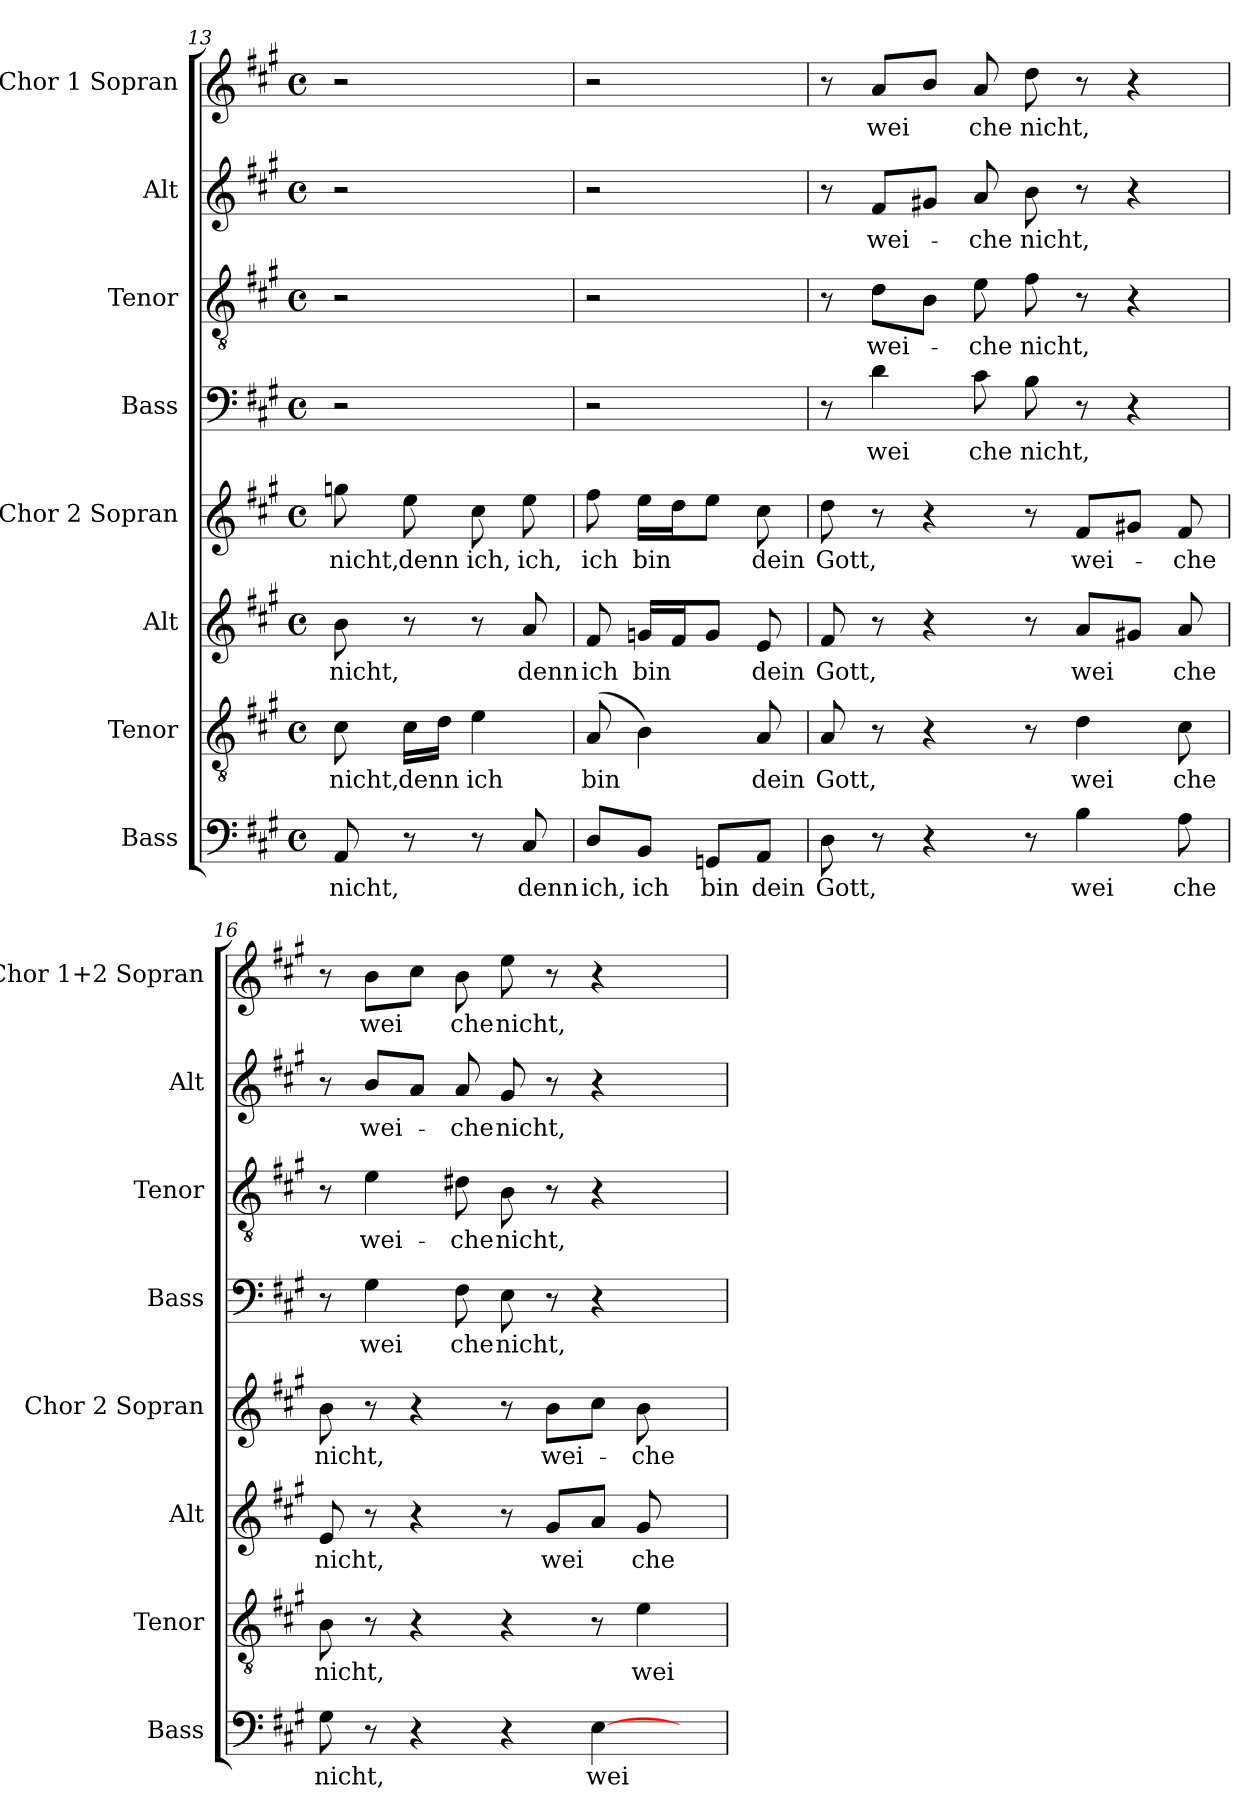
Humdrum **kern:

**kern	**text	**kern	**text	**kern	**text	**kern	**text	**kern	**text	**kern	**text	**kern	**text	**kern	**text
*part8	*part8	*part7	*part7	*part6	*part6	*part5	*part5	*part4	*part4	*part3	*part3	*part2	*part2	*part1	*part1
*staff8	*staff8	*staff7	*staff7	*staff6	*staff6	*staff5	*staff5	*staff4	*staff4	*staff3	*staff3	*staff2	*staff2	*staff1	*staff1
*I"Bass	*	*I"Tenor	*	*I"Alt	*	*I"Chor 2  Sopran	*	*I"Bass	*	*I"Tenor	*	*I"Alt	*	*I"Chor 1  Sopran	*
*I'Bass	*	*I'Tenor	*	*I'Alt	*	*I'Chor 2  Sopran	*	*I'Bass	*	*I'Tenor	*	*I'Alt	*	*I'Chor 1+2  Sopran	*
*clefF4	*	*clefGv2	*	*clefG2	*	*clefG2	*	*clefF4	*	*clefGv2	*	*clefG2	*	*clefG2	*
*k[f#c#g#]	*	*k[f#c#g#]	*	*k[f#c#g#]	*	*k[f#c#g#]	*	*k[f#c#g#]	*	*k[f#c#g#]	*	*k[f#c#g#]	*	*k[f#c#g#]	*
*A:	*	*A:	*	*A:	*	*A:	*	*A:	*	*A:	*	*A:	*	*A:	*
*M4/4	*	*M4/4	*	*M4/4	*	*M4/4	*	*M4/4	*	*M4/4	*	*M4/4	*	*M4/4	*
*met(c)	*	*met(c)	*	*met(c)	*	*met(c)	*	*met(c)	*	*met(c)	*	*met(c)	*	*met(c)	*
=13	=13	=13	=13	=13	=13	=13	=13	=13	=13	=13	=13	=13	=13	=13	=13
!	!LO:LY:b:cj	!	!LO:LY:b:cj	!	!LO:LY:b:cj	!	!LO:LY:b:cj	!	!	!	!	!	!	!	!
8AA/	nicht,	8c#\	nicht,	8b\	nicht,	8ggn\	nicht,	2r	.	2r	.	2r	.	2r	.
!	!	!	!LO:LY:b	!	!	!	!LO:LY:b:cj	!	!	!	!	!	!	!	!
8r	.	16c#\L	denn	8r	.	8ee\	denn	.	.	.	.	.	.	.	.
.	.	16d\J	.	.	.	.	.	.	.	.	.	.	.	.	.
!	!	!	!LO:LY:b:cj	!	!	!	!LO:LY:b:cj	!	!	!	!	!	!	!	!
8r	.	4e\	ich	8r	.	8cc#\	ich,	.	.	.	.	.	.	.	.
!	!LO:LY:b:cj	!	!	!	!LO:LY:b:cj	!	!LO:LY:b:cj	!	!	!	!	!	!	!	!
8C#/	denn	.	.	8a/	denn	8ee\	ich,	.	.	.	.	.	.	.	.
!!LO:PB:g=z
=14	=14	=14	=14	=14	=14	=14	=14	=14	=14	=14	=14	=14	=14	=14	=14
!	!LO:LY:b:cj	!	!LO:LY:b	!	!LO:LY:b:cj	!	!LO:LY:b:cj	!	!	!	!	!	!	!	!
8D/L	ich,	(>8A/	bin	8f#/	ich	8ff#\	ich	2r	.	2r	.	2r	.	2r	.
!	!LO:LY:b:cj	!	!	!	!LO:LY:b	!	!LO:LY:b	!	!	!	!	!	!	!	!
8BB/J	ich	4B\)	.	16gn/L	bin	16ee\L	bin	.	.	.	.	.	.	.	.
.	.	.	.	16f#/	.	16dd\	.	.	.	.	.	.	.	.	.
!	!LO:LY:b:cj	!	!	!	!	!	!	!	!	!	!	!	!	!	!
8GGn/L	bin	.	.	8g/J	.	8ee\J	.	.	.	.	.	.	.	.	.
!	!LO:LY:b:cj	!	!LO:LY:b:cj	!	!LO:LY:b:cj	!	!LO:LY:b:cj	!	!	!	!	!	!	!	!
8AA/J	dein	8A/	dein	8e/	dein	8cc#\	dein	.	.	.	.	.	.	.	.
=15	=15	=15	=15	=15	=15	=15	=15	=15	=15	=15	=15	=15	=15	=15	=15
!	!LO:LY:b:cj	!	!LO:LY:b:cj	!	!LO:LY:b:cj	!	!LO:LY:b:cj	!	!	!	!	!	!	!	!
8D\	Gott,	8A/	Gott,	8f#/	Gott,	8dd\	Gott,	8r	.	8r	.	8r	.	8r	.
!	!	!	!	!	!	!	!	!	!LO:LY:b:cj	!	!LO:LY:b	!	!LO:LY:b	!	!LO:LY:b
8r	.	8r	.	8r	.	8r	.	4d\	wei	8d\L	wei-	8f#/L	wei-	8a/L	wei
4r	.	4r	.	4r	.	4r	.	.	.	8B\J	.	8g#X/J	.	8b/J	.
!	!	!	!	!	!	!	!	!	!LO:LY:b:cj	!	!LO:LY:b:cj	!	!LO:LY:b:cj	!	!LO:LY:b:cj
.	.	.	.	.	.	.	.	8c#\	che	8e\	-che	8a/	-che	8a/	che
!	!	!	!	!	!	!	!	!	!LO:LY:b:cj	!	!LO:LY:b:cj	!	!LO:LY:b:cj	!	!LO:LY:b:cj
8r	.	8r	.	8r	.	8r	.	8B\	nicht,	8f#\	nicht,	8b\	nicht,	8dd\	nicht,
!	!LO:LY:b:cj	!	!LO:LY:b:cj	!	!LO:LY:b	!	!LO:LY:b	!	!	!	!	!	!	!	!
4B\	wei	4d\	wei	8a/L	wei	8f#/L	wei-	8r	.	8r	.	8r	.	8r	.
.	.	.	.	8g#X/J	.	8g#X/J	.	4r	.	4r	.	4r	.	4r	.
!	!LO:LY:b:cj	!	!LO:LY:b:cj	!	!LO:LY:b:cj	!	!LO:LY:b:cj	!	!	!	!	!	!	!	!
8A\	che	8c#\	che	8a/	che	8f#/	-che	.	.	.	.	.	.	.	.
=16	=16	=16	=16	=16	=16	=16	=16	=16	=16	=16	=16	=16	=16	=16	=16
!	!LO:LY:b:cj	!	!LO:LY:b:cj	!	!LO:LY:b:cj	!	!LO:LY:b:cj	!	!	!	!	!	!	!	!
8G#\	nicht,	8B\	nicht,	8e/	nicht,	8b\	nicht,	8r	.	8r	.	8r	.	8r	.
!	!	!	!	!	!	!	!	!	!LO:LY:b:cj	!	!LO:LY:b:cj	!	!LO:LY:b	!	!LO:LY:b
8r	.	8r	.	8r	.	8r	.	4G#\	wei	4e\	wei-	8b/L	wei-	8b\L	wei
4r	.	4r	.	4r	.	4r	.	.	.	.	.	8a/J	.	8cc#\J	.
!	!	!	!	!	!	!	!	!	!LO:LY:b:cj	!	!LO:LY:b:cj	!	!LO:LY:b:cj	!	!LO:LY:b:cj
.	.	.	.	.	.	.	.	8F#\	che	8d#X\	-che	8a/	-che	8b\	che
!	!	!	!	!	!	!	!	!	!LO:LY:b:cj	!	!LO:LY:b:cj	!	!LO:LY:b:cj	!	!LO:LY:b:cj
4r	.	4r	.	8r	.	8r	.	8E\	nicht,	8B\	nicht,	8g#/	nicht,	8ee\	nicht,
!	!	!	!	!	!LO:LY:b	!	!LO:LY:b	!	!	!	!	!	!	!	!
.	.	.	.	8g#/L	wei	8b\L	wei-	8r	.	8r	.	8r	.	8r	.
!	!LO:LY:b	!	!	!	!	!	!	!	!	!	!	!	!	!	!
[>4E\	wei	8r	.	8a/J	.	8cc#\J	.	4r	.	4r	.	4r	.	4r	.
!	!	!	!LO:LY:b	!	!LO:LY:b:cj	!	!LO:LY:b:cj	!	!	!	!	!	!	!	!
.	.	4e\	wei	8g#/	che	8b\	-che	.	.	.	.	.	.	.	.
8ryy	.	.	.	8ryy	.	8ryy	.	8ryy	.	8ryy	.	8ryy	.	8ryy	.
=	=	=	=	=	=	=	=	=	=	=	=	=	=	=	=
*-	*-	*-	*-	*-	*-	*-	*-	*-	*-	*-	*-	*-	*-	*-	*-
